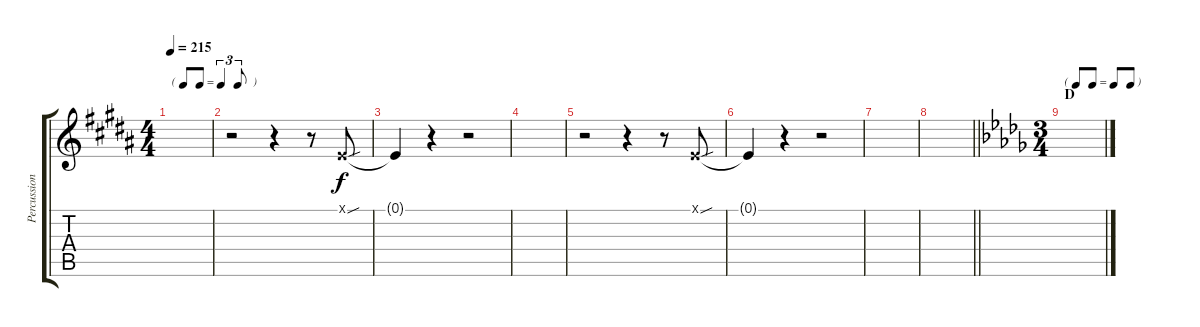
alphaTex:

\track ("Percussion B (Tainaka Ritsu)" "Percussion") {instrument xylophone}
\staff {score tabs}
\tuning (E4 B3 G3 D3 A2 E2) {hide}
\ts (4 4)
\tf triplet8th
\tempo 215
\clef g2
\ks b
|
r.2 r.4 r.8 0.1{sou x}.8 |
0.1{t}.4 r.4 r.2 |
|
r.2 r.4 r.8 0.1{sou x}.8 |
0.1{t}.4 r.4 r.2 |
|
\barLineRight lightlight
|
\ts (3 4)
\tf none
\section ("" "D")
\ks db
